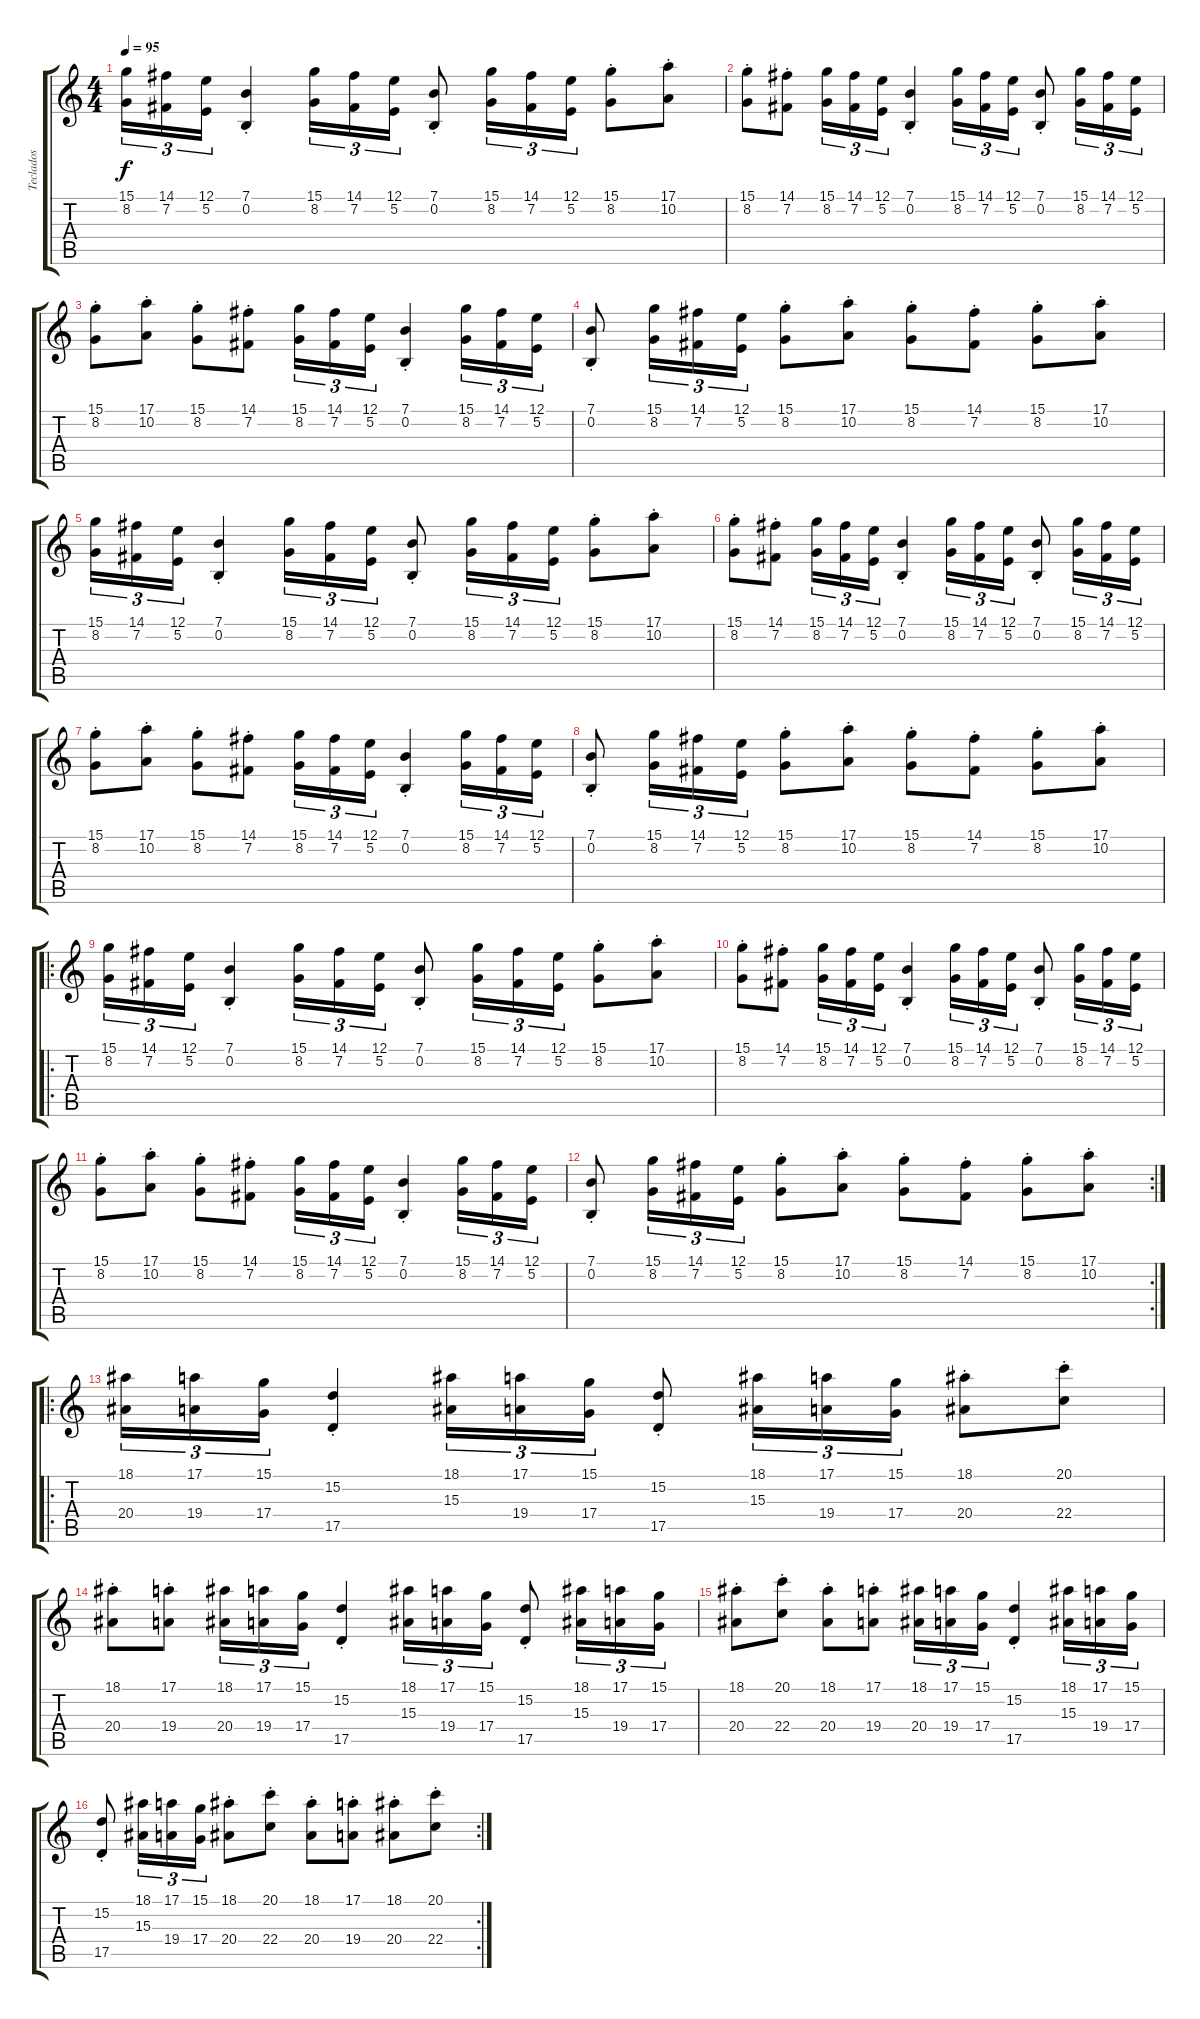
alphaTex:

\track ("Teclados" "Teclados") {instrument stringensemble1}
\staff {score tabs}
\tuning (E4 B3 G3 D3 A2 E2) {hide}
\ts (4 4)
\tempo 95
\tempo 135
\tempo 95
\clef g2
\ks c
(15.1 8.2).16{tu (3 2) dy f instrument stringensemble1} (14.1 7.2).16{tu (3 2)} (12.1 5.2).16{tu (3 2)} (7.1{st} 0.2{st}).4 (15.1 8.2).16{tu (3 2)} (14.1 7.2).16{tu (3 2)} (12.1 5.2).16{tu (3 2)} (7.1{st} 0.2{st}).8 (15.1 8.2).16{tu (3 2)} (14.1 7.2).16{tu (3 2)} (12.1 5.2).16{tu (3 2)} (15.1{st} 8.2{st}).8 (17.1{st} 10.2{st}).8 |
(15.1{st} 8.2{st}).8 (14.1{st} 7.2{st}).8 (15.1 8.2).16{tu (3 2)} (14.1 7.2).16{tu (3 2)} (12.1 5.2).16{tu (3 2)} (7.1{st} 0.2{st}).4 (15.1 8.2).16{tu (3 2)} (14.1 7.2).16{tu (3 2)} (12.1 5.2).16{tu (3 2)} (7.1{st} 0.2{st}).8 (15.1 8.2).16{tu (3 2)} (14.1 7.2).16{tu (3 2)} (12.1 5.2).16{tu (3 2)} |
(15.1{st} 8.2{st}).8 (17.1{st} 10.2{st}).8 (15.1{st} 8.2{st}).8 (14.1{st} 7.2{st}).8 (15.1 8.2).16{tu (3 2)} (14.1 7.2).16{tu (3 2)} (12.1 5.2).16{tu (3 2)} (7.1{st} 0.2{st}).4 (15.1 8.2).16{tu (3 2)} (14.1 7.2).16{tu (3 2)} (12.1 5.2).16{tu (3 2)} |
(7.1{st} 0.2{st}).8 (15.1 8.2).16{tu (3 2)} (14.1 7.2).16{tu (3 2)} (12.1 5.2).16{tu (3 2)} (15.1{st} 8.2{st}).8 (17.1{st} 10.2{st}).8 (15.1{st} 8.2{st}).8 (14.1{st} 7.2{st}).8 (15.1{st} 8.2{st}).8 (17.1{st} 10.2{st}).8 |
(15.1 8.2).16{tu (3 2)} (14.1 7.2).16{tu (3 2)} (12.1 5.2).16{tu (3 2)} (7.1{st} 0.2{st}).4 (15.1 8.2).16{tu (3 2)} (14.1 7.2).16{tu (3 2)} (12.1 5.2).16{tu (3 2)} (7.1{st} 0.2{st}).8 (15.1 8.2).16{tu (3 2)} (14.1 7.2).16{tu (3 2)} (12.1 5.2).16{tu (3 2)} (15.1{st} 8.2{st}).8 (17.1{st} 10.2{st}).8 |
(15.1{st} 8.2{st}).8 (14.1{st} 7.2{st}).8 (15.1 8.2).16{tu (3 2)} (14.1 7.2).16{tu (3 2)} (12.1 5.2).16{tu (3 2)} (7.1{st} 0.2{st}).4 (15.1 8.2).16{tu (3 2)} (14.1 7.2).16{tu (3 2)} (12.1 5.2).16{tu (3 2)} (7.1{st} 0.2{st}).8 (15.1 8.2).16{tu (3 2)} (14.1 7.2).16{tu (3 2)} (12.1 5.2).16{tu (3 2)} |
(15.1{st} 8.2{st}).8 (17.1{st} 10.2{st}).8 (15.1{st} 8.2{st}).8 (14.1{st} 7.2{st}).8 (15.1 8.2).16{tu (3 2)} (14.1 7.2).16{tu (3 2)} (12.1 5.2).16{tu (3 2)} (7.1{st} 0.2{st}).4 (15.1 8.2).16{tu (3 2)} (14.1 7.2).16{tu (3 2)} (12.1 5.2).16{tu (3 2)} |
(7.1{st} 0.2{st}).8 (15.1 8.2).16{tu (3 2)} (14.1 7.2).16{tu (3 2)} (12.1 5.2).16{tu (3 2)} (15.1{st} 8.2{st}).8 (17.1{st} 10.2{st}).8 (15.1{st} 8.2{st}).8 (14.1{st} 7.2{st}).8 (15.1{st} 8.2{st}).8 (17.1{st} 10.2{st}).8 |
\ro
(15.1 8.2).16{tu (3 2)} (14.1 7.2).16{tu (3 2)} (12.1 5.2).16{tu (3 2)} (7.1{st} 0.2{st}).4 (15.1 8.2).16{tu (3 2)} (14.1 7.2).16{tu (3 2)} (12.1 5.2).16{tu (3 2)} (7.1{st} 0.2{st}).8 (15.1 8.2).16{tu (3 2)} (14.1 7.2).16{tu (3 2)} (12.1 5.2).16{tu (3 2)} (15.1{st} 8.2{st}).8 (17.1{st} 10.2{st}).8 |
(15.1{st} 8.2{st}).8 (14.1{st} 7.2{st}).8 (15.1 8.2).16{tu (3 2)} (14.1 7.2).16{tu (3 2)} (12.1 5.2).16{tu (3 2)} (7.1{st} 0.2{st}).4 (15.1 8.2).16{tu (3 2)} (14.1 7.2).16{tu (3 2)} (12.1 5.2).16{tu (3 2)} (7.1{st} 0.2{st}).8 (15.1 8.2).16{tu (3 2)} (14.1 7.2).16{tu (3 2)} (12.1 5.2).16{tu (3 2)} |
(15.1{st} 8.2{st}).8 (17.1{st} 10.2{st}).8 (15.1{st} 8.2{st}).8 (14.1{st} 7.2{st}).8 (15.1 8.2).16{tu (3 2)} (14.1 7.2).16{tu (3 2)} (12.1 5.2).16{tu (3 2)} (7.1{st} 0.2{st}).4 (15.1 8.2).16{tu (3 2)} (14.1 7.2).16{tu (3 2)} (12.1 5.2).16{tu (3 2)} |
\rc 2
(7.1{st} 0.2{st}).8 (15.1 8.2).16{tu (3 2)} (14.1 7.2).16{tu (3 2)} (12.1 5.2).16{tu (3 2)} (15.1{st} 8.2{st}).8 (17.1{st} 10.2{st}).8 (15.1{st} 8.2{st}).8 (14.1{st} 7.2{st}).8 (15.1{st} 8.2{st}).8 (17.1{st} 10.2{st}).8 |
\ro
(18.1 20.4).16{tu (3 2)} (17.1 19.4).16{tu (3 2)} (15.1 17.4).16{tu (3 2)} (15.2{st} 17.5{st}).4 (18.1 15.3).16{tu (3 2)} (17.1 19.4).16{tu (3 2)} (15.1 17.4).16{tu (3 2)} (15.2{st} 17.5{st}).8 (18.1 15.3).16{tu (3 2)} (17.1 19.4).16{tu (3 2)} (15.1 17.4).16{tu (3 2)} (18.1{st} 20.4{st}).8 (20.1{st} 22.4{st}).8 |
(18.1{st} 20.4{st}).8 (17.1{st} 19.4{st}).8 (18.1 20.4).16{tu (3 2)} (17.1 19.4).16{tu (3 2)} (15.1 17.4).16{tu (3 2)} (15.2{st} 17.5{st}).4 (18.1 15.3).16{tu (3 2)} (17.1 19.4).16{tu (3 2)} (15.1 17.4).16{tu (3 2)} (15.2{st} 17.5{st}).8 (18.1 15.3).16{tu (3 2)} (17.1 19.4).16{tu (3 2)} (15.1 17.4).16{tu (3 2)} |
(18.1{st} 20.4{st}).8 (20.1{st} 22.4{st}).8 (18.1{st} 20.4{st}).8 (17.1{st} 19.4{st}).8 (18.1 20.4).16{tu (3 2)} (17.1 19.4).16{tu (3 2)} (15.1 17.4).16{tu (3 2)} (15.2{st} 17.5{st}).4 (18.1 15.3).16{tu (3 2)} (17.1 19.4).16{tu (3 2)} (15.1 17.4).16{tu (3 2)} |
\rc 2
(15.2{st} 17.5{st}).8 (18.1 15.3).16{tu (3 2)} (17.1 19.4).16{tu (3 2)} (15.1 17.4).16{tu (3 2)} (18.1{st} 20.4{st}).8 (20.1{st} 22.4{st}).8 (18.1{st} 20.4{st}).8 (17.1{st} 19.4{st}).8 (18.1{st} 20.4{st}).8 (20.1{st} 22.4{st}).8
